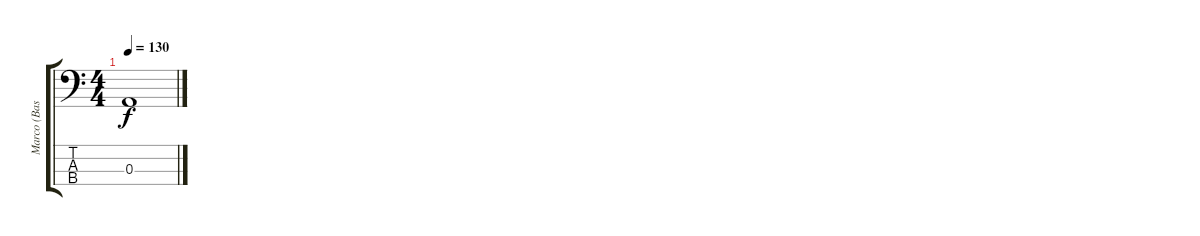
\track ("Marco (Bass)" "Marco (Bas") {instrument electricbassfinger}
\staff {score tabs}
\tuning (G2 D2 A1 E1) {hide}
\ts (4 4)
\tempo 130
\clef f4
\ks c
0.3.1{dy f}
